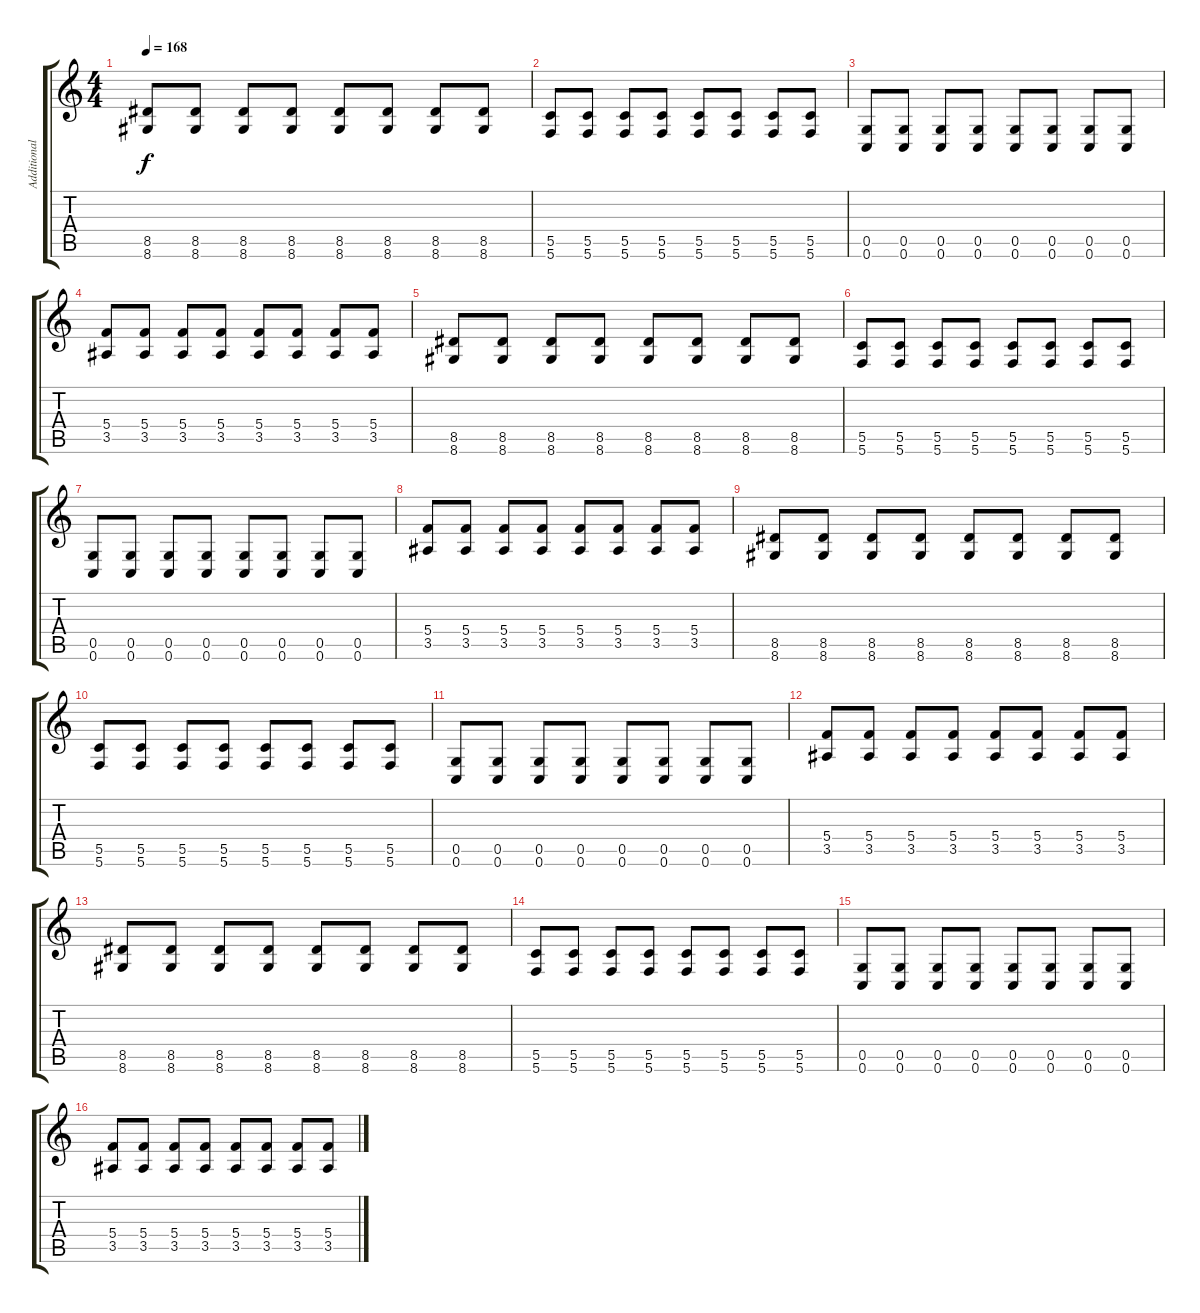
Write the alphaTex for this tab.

\track ("Additional Guitar" "Additional") {instrument distortionguitar}
\staff {score tabs}
\tuning (D4 A3 F3 C3 G2 C2) {hide}
\ts (4 4)
\tempo 168
\clef g2
\ks c
(8.5 8.6).8{dy f} (8.5 8.6).8 (8.5 8.6).8 (8.5 8.6).8 (8.5 8.6).8 (8.5 8.6).8 (8.5 8.6).8 (8.5 8.6).8 |
(5.5 5.6).8 (5.5 5.6).8 (5.5 5.6).8 (5.5 5.6).8 (5.5 5.6).8 (5.5 5.6).8 (5.5 5.6).8 (5.5 5.6).8 |
(0.5 0.6).8 (0.5 0.6).8 (0.5 0.6).8 (0.5 0.6).8 (0.5 0.6).8 (0.5 0.6).8 (0.5 0.6).8 (0.5 0.6).8 |
(5.4 3.5).8 (5.4 3.5).8 (5.4 3.5).8 (5.4 3.5).8 (5.4 3.5).8 (5.4 3.5).8 (5.4 3.5).8 (5.4 3.5).8 |
(8.5 8.6).8 (8.5 8.6).8 (8.5 8.6).8 (8.5 8.6).8 (8.5 8.6).8 (8.5 8.6).8 (8.5 8.6).8 (8.5 8.6).8 |
(5.5 5.6).8 (5.5 5.6).8 (5.5 5.6).8 (5.5 5.6).8 (5.5 5.6).8 (5.5 5.6).8 (5.5 5.6).8 (5.5 5.6).8 |
(0.5 0.6).8 (0.5 0.6).8 (0.5 0.6).8 (0.5 0.6).8 (0.5 0.6).8 (0.5 0.6).8 (0.5 0.6).8 (0.5 0.6).8 |
(5.4 3.5).8 (5.4 3.5).8 (5.4 3.5).8 (5.4 3.5).8 (5.4 3.5).8 (5.4 3.5).8 (5.4 3.5).8 (5.4 3.5).8 |
(8.5 8.6).8 (8.5 8.6).8 (8.5 8.6).8 (8.5 8.6).8 (8.5 8.6).8 (8.5 8.6).8 (8.5 8.6).8 (8.5 8.6).8 |
(5.5 5.6).8 (5.5 5.6).8 (5.5 5.6).8 (5.5 5.6).8 (5.5 5.6).8 (5.5 5.6).8 (5.5 5.6).8 (5.5 5.6).8 |
(0.5 0.6).8 (0.5 0.6).8 (0.5 0.6).8 (0.5 0.6).8 (0.5 0.6).8 (0.5 0.6).8 (0.5 0.6).8 (0.5 0.6).8 |
(5.4 3.5).8 (5.4 3.5).8 (5.4 3.5).8 (5.4 3.5).8 (5.4 3.5).8 (5.4 3.5).8 (5.4 3.5).8 (5.4 3.5).8 |
(8.5 8.6).8 (8.5 8.6).8 (8.5 8.6).8 (8.5 8.6).8 (8.5 8.6).8 (8.5 8.6).8 (8.5 8.6).8 (8.5 8.6).8 |
(5.5 5.6).8 (5.5 5.6).8 (5.5 5.6).8 (5.5 5.6).8 (5.5 5.6).8 (5.5 5.6).8 (5.5 5.6).8 (5.5 5.6).8 |
(0.5 0.6).8 (0.5 0.6).8 (0.5 0.6).8 (0.5 0.6).8 (0.5 0.6).8 (0.5 0.6).8 (0.5 0.6).8 (0.5 0.6).8 |
(5.4 3.5).8 (5.4 3.5).8 (5.4 3.5).8 (5.4 3.5).8 (5.4 3.5).8 (5.4 3.5).8 (5.4 3.5).8 (5.4 3.5).8
